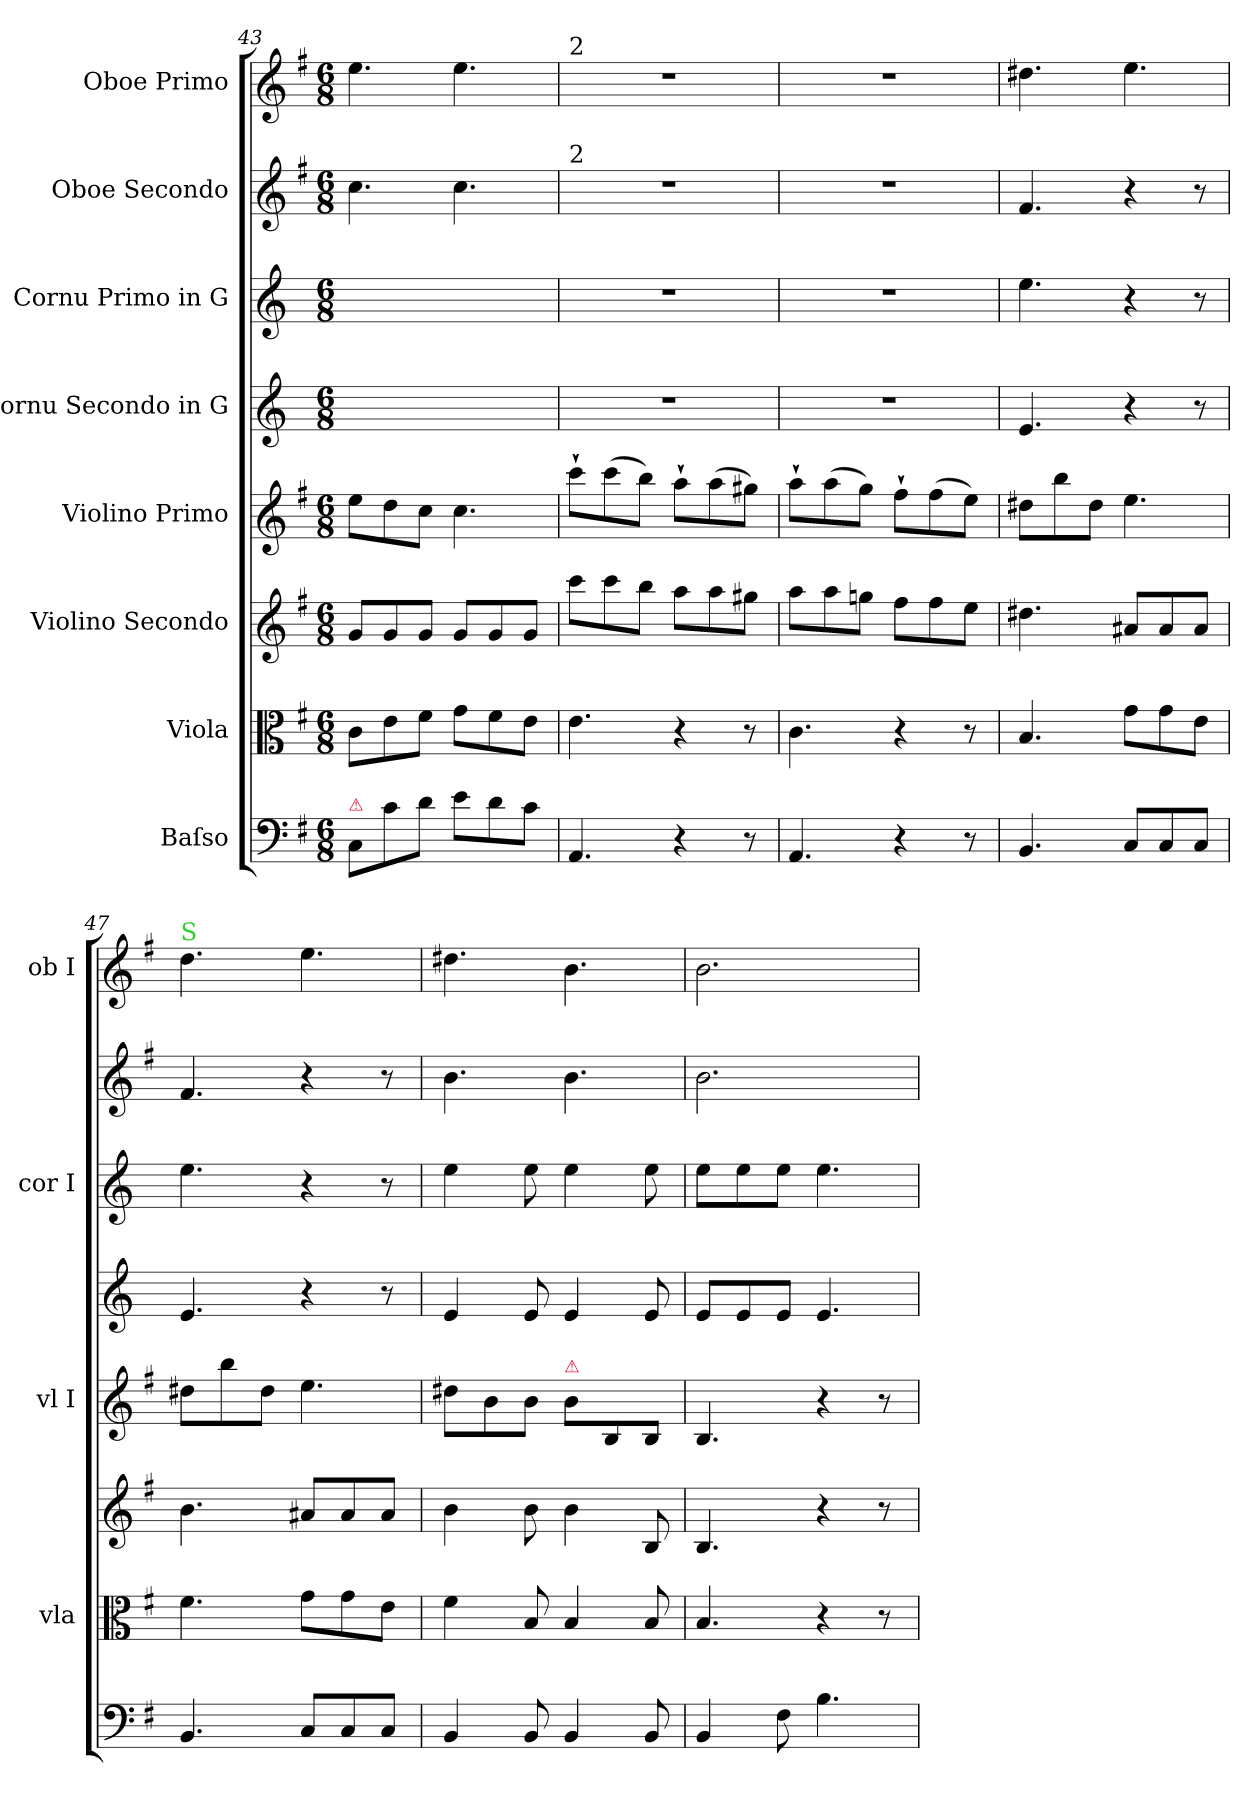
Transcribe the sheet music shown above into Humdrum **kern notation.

**kern	**kern	**kern	**kern	**kern	**kern	**kern	**kern
*part8	*part7	*part6	*part5	*part4	*part3	*part2	*part1
*staff8	*staff7	*staff6	*staff5	*staff4	*staff3	*staff2	*staff1
*I"Baſso	*I"Viola	*I"Violino Secondo	*I"Violino Primo	*I"Cornu Secondo in G	*I"Cornu Primo in G	*I"Oboe Secondo	*I"Oboe Primo
*	*I'vla	*	*I'vl I	*	*I'cor I	*	*I'ob I
*clefF4	*clefC3	*clefG2	*clefG2	*clefG2	*clefG2	*clefG2	*clefG2
*	*	*	*	*ITrd3c5	*ITrd3c5	*	*
*k[f#]	*k[f#]	*k[f#]	*k[f#]	*k[f#]	*k[f#]	*k[f#]	*k[f#]
*G:	*G:	*G:	*G:	*G:	*G:	*G:	*G:
*M6/8	*M6/8	*M6/8	*M6/8	*M6/8	*M6/8	*M6/8	*M6/8
=43	=43	=43	=43	=43	=43	=43	=43
!LO:TX:a:color=crimson:t=⚠	!	!	!	!	!	!	!
8C/L	8c\L	8g/L	8ee\L	2.ryy	2.ryy	4.cc\	4.ee\
8c\	8e\	8g/	8dd\	.	.	.	.
8d\J	8f#\J	8g/J	8cc\J	.	.	.	.
8e\L	8g\L	8g/L	4.cc\	.	.	4.cc\	4.ee\
8d\	8f#\	8g/	.	.	.	.	.
8c\J	8e\J	8g/J	.	.	.	.	.
=44	=44	=44	=44	=44	=44	=44	=44
!	!	!	!	!	!	!	!LO:TX:a:t=2
!	!	!	!	!	!	!LO:TX:a:t=2	!
4.AA/	4.e\	8ccc\L	8ccc`\L	2.r	2.r	2.r	2.r
.	.	8ccc\	(8ccc\	.	.	.	.
.	.	8bb\J	8bb\J)	.	.	.	.
4r	4r	8aa\L	8aa`\L	.	.	.	.
.	.	8aa\	(8aa\	.	.	.	.
8r	8r	8gg#X\J	8gg#X\J)	.	.	.	.
=45	=45	=45	=45	=45	=45	=45	=45
4.AA/	4.c\	8aa\L	8aa`\L	2.r	2.r	2.r	2.r
.	.	8aa\	(8aa\	.	.	.	.
.	.	8ggn\J	8gg\J)	.	.	.	.
4r	4r	8ff#\L	8ff#`\L	.	.	.	.
.	.	8ff#\	(8ff#\	.	.	.	.
8r	8r	8ee\J	8ee\J)	.	.	.	.
=46	=46	=46	=46	=46	=46	=46	=46
4.BB/	4.B/	4.dd#X\	8dd#X\L	4.B/	4.b\	4.f#/	4.dd#X\
.	.	.	8bb\	.	.	.	.
.	.	.	8dd#\J	.	.	.	.
8C/L	8g\L	8a#X/L	4.ee\	4r	4r	4r	4.ee\
8C/	8g\	8a#/	.	.	.	.	.
8C/J	8e\J	8a#/J	.	8r	8r	8r	.
=47	=47	=47	=47	=47	=47	=47	=47
!	!	!	!	!	!	!	!LO:TX:a:color=limegreen:t=S
4.BB/	4.f#\	4.b\	8dd#X\L	4.B/	4.b\	4.f#/	4.dd\
.	.	.	8bb\	.	.	.	.
.	.	.	8dd#\J	.	.	.	.
8C/L	8g\L	8a#X/L	4.ee\	4r	4r	4r	4.ee\
8C/	8g\	8a#/	.	.	.	.	.
8C/J	8e\J	8a#/J	.	8r	8r	8r	.
=48	=48	=48	=48	=48	=48	=48	=48
4BB/	4f#\	4b\	8dd#X\L	4B/	4b\	4.b\	4.dd#X\
.	.	.	8b\	.	.	.	.
8BB/	8B/	8b\	8b\J	8B/	8b\	.	.
!	!	!	!LO:TX:a:color=crimson:t=⚠	!	!	!	!
4BB/	4B/	4b\	8b\L	4B/	4b\	4.b\	4.b\
.	.	.	8B/	.	.	.	.
8BB/	8B/	8B/	8B/J	8B/	8b\	.	.
=49	=49	=49	=49	=49	=49	=49	=49
4BB/	4.B/	4.B/	4.B/	8B/L	8b\L	2.b\	2.b\
.	.	.	.	8B/	8b\	.	.
8F#\	.	.	.	8B/J	8b\J	.	.
4.B\	4r	4r	4r	4.B/	4.b\	.	.
.	8r	8r	8r	.	.	.	.
=	=	=	=	=	=	=	=
*-	*-	*-	*-	*-	*-	*-	*-
